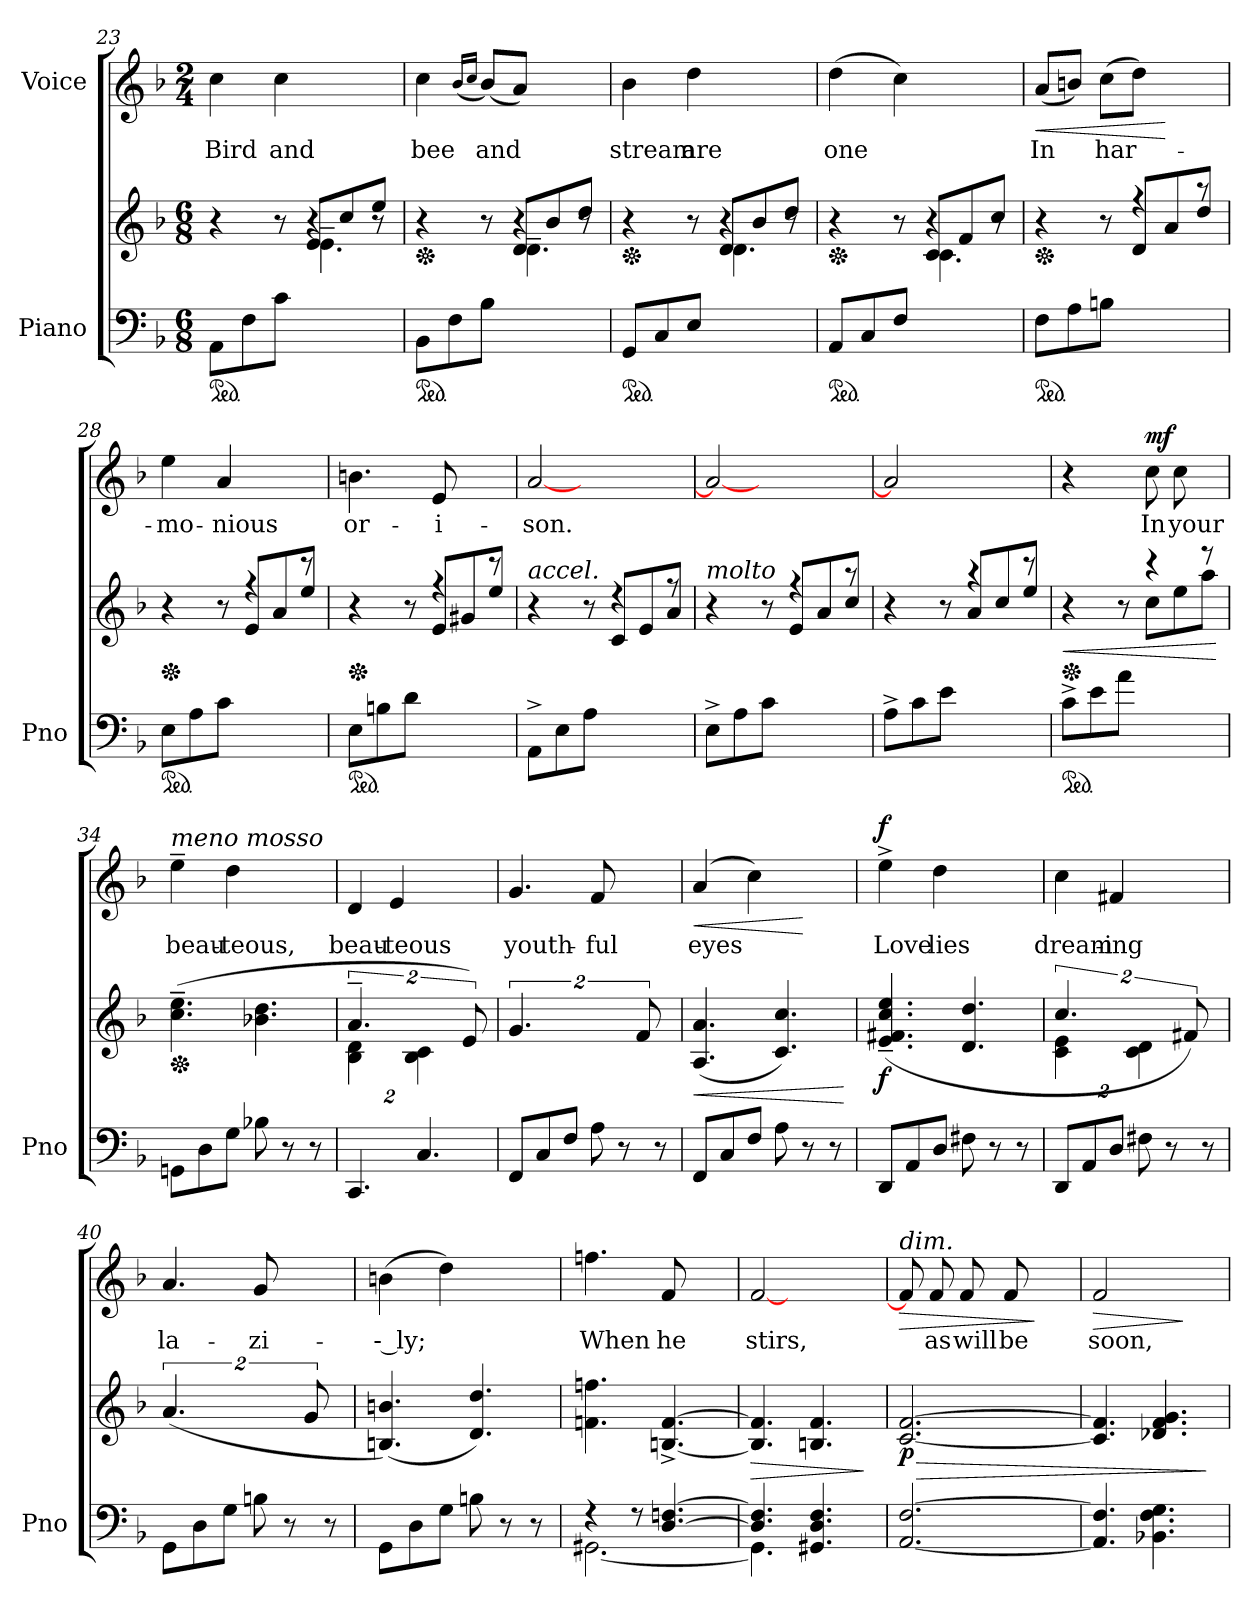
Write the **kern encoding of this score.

**kern	**kern	**dynam	**kern	**text	**dynam
*part2	*part2	*part2	*part1	*part1	*part1
*staff3	*staff2	*staff2/3	*staff1	*staff1	*staff1
*I"Piano	*	*	*I"Voice	*	*
*I'Pno	*	*	*	*	*
*clefF4	*clefG2	*	*clefG2	*	*
*k[b-]	*k[b-]	*	*k[b-]	*	*
*M6/8	*M6/8	*	*M2/4	*	*
*ped	*	*	*	*	*
=23	=23	=23	=23	=23	=23
*	*^	*	*	*	*
*	*	*^	*	*	*	*
(8AA\L	4r	4.ryy	4.ryy	.	4cc\	Bird	.
8F\	.	.	.	.	.	.	.
8c\J	8r	.	.	.	4cc\	and	.
!	!	!LO:N:head=solid	!	!	!	!	!
4.ryy	4r	8e/L	4.e~\	.	.	.	.
.	.	8cc/	.	.	4ryy	.	.
.	8r	8ee/J)	.	.	.	.	.
=24	=24	=24	=24	=24	=24	=24	=24
*ped	*	*	*	*	*	*	*
*	*Xped	*	*	*	*	*	*
(8BB-\L	4r	4.ryy	4.ryy	.	4cc\	bee	.
8F\	.	.	.	.	.	.	.
.	.	.	.	.	(16qb-/LL	.	.
.	.	.	.	.	16qcc/JJ	.	.
8B-\J	8r	.	.	.	(8b-/L)	and	.
!	!	!LO:N:head=solid	!	!	!	!	!
4.ryy	4r	8d/L	4.d~\	.	8a/J)	.	.
.	.	8b-/	.	.	4ryy	.	.
.	8r	8dd/J)	.	.	.	.	.
=25	=25	=25	=25	=25	=25	=25	=25
*ped	*	*	*	*	*	*	*
*	*Xped	*	*	*	*	*	*
(8GG/L	4r	4.ryy	4.ryy	.	4b-\	stream	.
8C/	.	.	.	.	.	.	.
8E/J	8r	.	.	.	4dd\	are	.
!	!	!LO:N:head=solid	!	!	!	!	!
4.ryy	4r	8d/L	4.d\	.	.	.	.
.	.	8b-/	.	.	4ryy	.	.
.	8r	8dd/J)	.	.	.	.	.
=26	=26	=26	=26	=26	=26	=26	=26
*ped	*	*	*	*	*	*	*
*	*Xped	*	*	*	*	*	*
(8AA/L	4r	4.ryy	4.ryy	.	(4dd\	one	.
8C/	.	.	.	.	.	.	.
8F/J	8r	.	.	.	4cc\)	.	.
!	!	!LO:N:head=solid	!	!	!	!	!
4.ryy	4r	8c/L	4.c\	.	.	.	.
.	.	8f/	.	.	4ryy	.	.
.	8r	8cc/J)	.	.	.	.	.
*	*v	*v	*v	*	*	*	*
=27	=27	=27	=27	=27	=27
*ped	*	*	*	*	*
*	*Xped	*	*	*	*
*	*^	*	*	*	*
!	!	!	!	!	!	!LO:HP:b
(8F\L	4r	4.ryy	.	(8a/L	In	<
8A\	.	.	.	8bn/J)	.	.
8Bn\J	8r	.	.	(8cc\L	har-	.
4.ryy	4r	8d/L	.	8dd\J)	.	.
.	.	8a/	.	4ryy	.	[
.	8r	8dd/J)	.	.	.	.
=28	=28	=28	=28	=28	=28	=28
*ped	*	*	*	*	*	*
*	*Xped	*	*	*	*	*
(8E\L	4r	4.ryy	.	4ee\	-mo-	.
8A\	.	.	.	.	.	.
8c\J	8r	.	.	4a/	-nious	.
4.ryy	4r	8e/L	.	.	.	.
.	.	8a/	.	4ryy	.	.
.	8r	8ee/J)	.	.	.	.
=29	=29	=29	=29	=29	=29	=29
*ped	*	*	*	*	*	*
*	*Xped	*	*	*	*	*
(8E\L	4r	4.ryy	.	4.bn\	or-	.
8Bn\	.	.	.	.	.	.
8d\J	8r	.	.	.	.	.
4.ryy	4r	8e/L	.	8e/	-i-	.
.	.	8g#X/	.	4ryy	.	.
.	8r	8ee/J)	.	.	.	.
=30	=30	=30	=30	=30	=30	=30
!	!LO:TX:i:t=accel.	!	!	!	!	!
(8AA^<\L	4r	4.ryy	.	[2a/	-son.	.
8E\	.	.	.	.	.	.
8A\J	8r	.	.	.	.	.
4.ryy	4r	8c/L	.	.	.	.
.	.	8e/	.	4ryy	.	.
.	8r	8a/J)	.	.	.	.
=31	=31	=31	=31	=31	=31	=31
!	!LO:TX:i:t=molto	!	!	!	!	!
(8E^<\L	4r	4.ryy	.	2a/_	.	.
8A\	.	.	.	.	.	.
8c\J	8r	.	.	.	.	.
4.ryy	4r	8e/L	.	.	.	.
.	.	8a/	.	4ryy	.	.
.	8r	8cc/J)	.	.	.	.
=32	=32	=32	=32	=32	=32	=32
(8A^<\L	4r	4.ryy	.	2a/]	.	.
8c\	.	.	.	.	.	.
8e\J	8r	.	.	.	.	.
4.ryy	4r	8a/L	.	.	.	.
.	.	8cc/	.	4ryy	.	.
.	8r	8ee/J)	.	.	.	.
=33	=33	=33	=33	=33	=33	=33
*ped	*	*	*	*	*	*
*	*Xped	*	*	*	*	*
!	!	!	!LO:HP:b	!LO:N:vis=4	!	!
(8c^\L	4r	4.ryy	<	4.r	.	.
8e\	.	.	.	.	.	.
8a\J	8r	.	.	.	.	.
!	!	!	!	!	!	!LO:DY:a
4.ryy	4r	8cc\L	.	8cc\	In	mf
.	.	8ee\	.	8cc\	your	.
.	8r	8aa\J)	.	8ryy	.	.
*	*v	*v	*	*	*	*
.	.	[	.	.	.
=34	=34	=34	=34	=34	=34
*	*Xped	*	*	*	*
!	!	!	!LO:TX:i:t=meno mosso	!	!
!	!	!LO:DY:b	!	!	!
!	!	!LO:DY:n=1:b	!	!	!
8GGn\L	(4.cc\~ 4.ee\~	mf other-dynamics	4ee~\	beau-	.
8D\	.	.	.	.	.
8G\J	.	.	4dd\	-teous,	.
8B-X\	4.b-X\ 4.dd\	.	.	.	.
8r	.	.	4ryy	.	.
8r	.	.	.	.	.
=35	=35	=35	=35	=35	=35
*	*^	*	*	*	*
*	*	*Xbrackettup	*	*	*	*
4.CC/	8%3.a~/	8%3B-\ 8%3d\	.	4d/	beau-	.
.	.	.	.	4e/	-teous	.
4.C/	.	8%3B-\ 8%3c\	.	.	.	.
.	.	.	.	4ryy	.	.
.	16%3e/)	.	.	.	.	.
*	*v	*v	*	*	*	*
=36	=36	=36	=36	=36	=36
*	*brackettup	*	*	*	*
8FF/L	8%3.g/	.	4.g/	youth-	.
8C/	.	.	.	.	.
8F/J	.	.	.	.	.
8A\	.	.	8f/	-ful	.
8r	.	.	4ryy	.	.
.	16%3f/	.	.	.	.
8r	.	.	.	.	.
=37	=37	=37	=37	=37	=37
!	!	!LO:HP:b	!	!	!LO:HP:b
8FF/L	(>4.A/ 4.a/	<	(4a/	eyes	<
8C/	.	.	.	.	.
8F/J	.	.	4cc\)	.	.
8A\	4.c/ 4.cc/)	.	.	.	.
8r	.	.	4ryy	.	[
8r	.	.	.	.	.
.	.	[	.	.	.
=38	=38	=38	=38	=38	=38
!	!	!LO:DY:b	!	!	!LO:DY:a
8DD/L	(4.e/~> 4.f#X/~> 4.cc/~> 4.ee/~>	f	4ee^\	Love	f
8AA/	.	.	.	.	.
8D/J	.	.	4dd\	lies	.
8F#X\	4.d/ 4.dd/	.	.	.	.
8r	.	.	4ryy	.	.
8r	.	.	.	.	.
=39	=39	=39	=39	=39	=39
*	*^	*	*	*	*
*	*	*Xbrackettup	*	*	*	*
8DD/L	8%3.cc/	8%3c\ 8%3e\	.	4cc\	dream-	.
8AA/	.	.	.	.	.	.
8D/J	.	.	.	4f#X/	-ing	.
8F#X\	.	8%3c\ 8%3d\	.	.	.	.
8r	.	.	.	4ryy	.	.
.	16%3f#X/)	.	.	.	.	.
8r	.	.	.	.	.	.
*	*v	*v	*	*	*	*
=40	=40	=40	=40	=40	=40
*	*brackettup	*	*	*	*
8GG\L	(>8%3.a/	.	4.a/	la-	.
8D\	.	.	.	.	.
8G\J	.	.	.	.	.
8Bn\	.	.	8g/	-zi-	.
8r	.	.	4ryy	.	.
.	16%3g/	.	.	.	.
8r	.	.	.	.	.
=41	=41	=41	=41	=41	=41
8GG\L	(>4.Bn/ 4.bn/)	.	(4bn\	-- ly;	.
8D\	.	.	.	.	.
8G\J	.	.	4dd\)	.	.
8Bn\	4.d/ 4.dd/)	.	.	.	.
8r	.	.	4ryy	.	.
8r	.	.	.	.	.
=42	=42	=42	=42	=42	=42
*^	*	*	*	*	*
4r	[2.GG#X\	4.fn\ 4.ffn\	.	4.ffn\	When	.
8r	.	.	.	.	.	.
[4.D/ [4.Fn/	.	[4.Bn/^> [4.f/^>	.	8f/	he	.
.	.	.	.	4ryy	.	.
=43	=43	=43	=43	=43	=43	=43
!	!	!	!LO:HP:b	!	!	!
4.D/] 4.F/]	4.GG#\]	4.B/] 4.f/]	>	[2f/	stirs,	.
4.GG#X/ 4.D/ 4.F/	4.ryy	4.Bn/ 4.f/	.	.	.	.
.	.	.	.	4ryy	.	.
*v	*v	*	*	*	*	*
.	.	]	.	.	.
=44	=44	=44	=44	=44	=44
!	!	!	!LO:TX:a:i:t=dim.	!	!
!	!	!LO:HP:b	!	!	!LO:HP:b
!	!	!LO:DY:n=1:b	!	!	!
[2.AA/ [2.F/	[2.c/ [2.f/	> p	8f/]	.	>
.	.	.	8f/	as	.
.	.	.	8f/	will	.
.	.	.	8f/	be	.
.	.	.	4ryy	.	]
=45	=45	=45	=45	=45	=45
!	!	!	!	!	!LO:HP:b
4.AA/] 4.F/]	4.c/] 4.f/]	.	2f/	soon,	>
4.BB-X\ 4.F\ 4.G\	4.d-X/ 4.f/ 4.g/	.	.	.	.
.	.	.	4ryy	.	]
.	.	]	.	.	.
=	=	=	=	=	=
*-	*-	*-	*-	*-	*-
